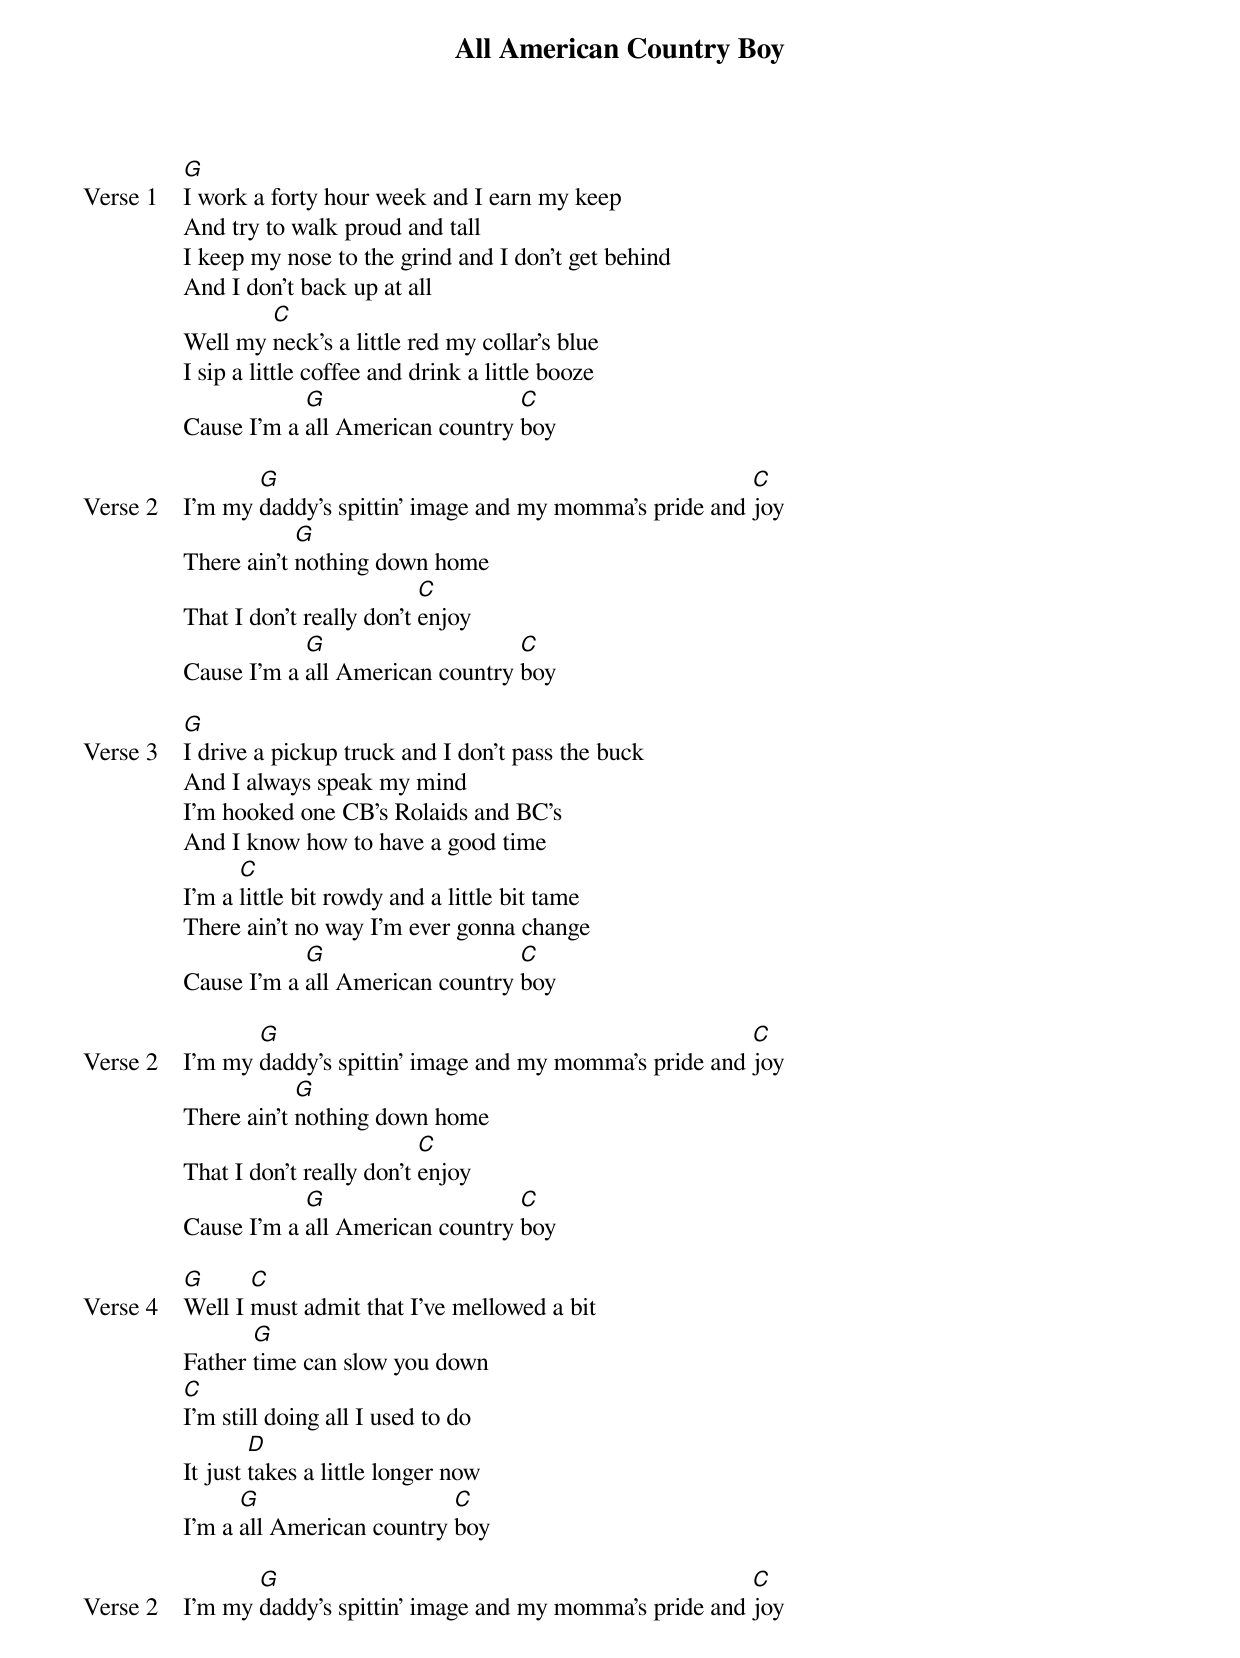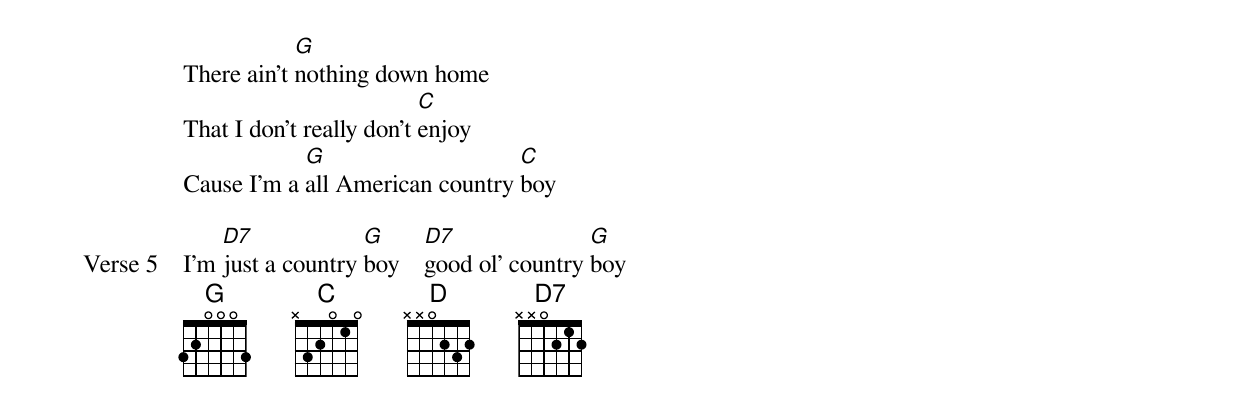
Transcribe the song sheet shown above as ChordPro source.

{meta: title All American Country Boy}
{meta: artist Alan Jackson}
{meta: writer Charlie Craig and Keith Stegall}

{start_of_verse: Verse 1}
[G]I work a forty hour week and I earn my keep
And try to walk proud and tall
I keep my nose to the grind and I don't get behind
And I don't back up at all
Well my [C]neck's a little red my collar's blue
I sip a little coffee and drink a little booze
Cause I'm a [G]all American country [C]boy
{end_of_verse}

{start_of_verse: Verse 2}
I’m my [G]daddy's spittin' image and my momma's pride and [C]joy
There ain't [G]nothing down home
That I don't really don't [C]enjoy
Cause I'm a [G]all American country [C]boy
{end_of_verse}

{start_of_verse: Verse 3}
[G]I drive a pickup truck and I don't pass the buck
And I always speak my mind
I'm hooked one CB's Rolaids and BC's
And I know how to have a good time
I'm a [C]little bit rowdy and a little bit tame
There ain't no way I'm ever gonna change
Cause I'm a [G]all American country [C]boy
{end_of_verse}

{start_of_verse: Verse 2}
I’m my [G]daddy's spittin' image and my momma's pride and [C]joy
There ain't [G]nothing down home
That I don't really don't [C]enjoy
Cause I'm a [G]all American country [C]boy
{end_of_verse}

{start_of_verse: Verse 4}
[G]Well I [C]must admit that I've mellowed a bit
Father [G]time can slow you down
[C]I'm still doing all I used to do
It just [D]takes a little longer now
I'm a [G]all American country [C]boy
{end_of_verse}

{start_of_verse: Verse 2}
I’m my [G]daddy's spittin' image and my momma's pride and [C]joy
There ain't [G]nothing down home
That I don't really don't [C]enjoy
Cause I'm a [G]all American country [C]boy
{end_of_verse}

{start_of_verse: Verse 5}
I'm [D7]just a country [G]boy    [D7]good ol' country [G]boy
{end_of_verse}
